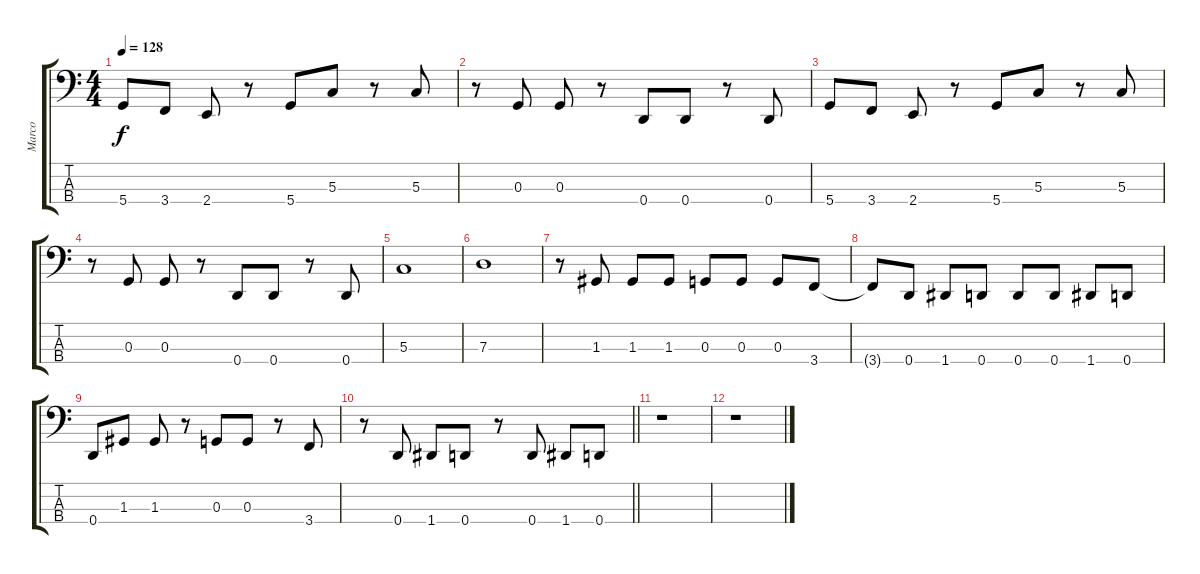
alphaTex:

\track ("Marco" "Marco") {instrument electricbasspick}
\staff {score tabs}
\tuning (F2 C2 G1 D1) {hide}
\ts (4 4)
\tempo 128
\clef f4
\ks c
5.4.8{dy f} 3.4.8 2.4.8 r.8 5.4.8 5.3.8 r.8 5.3.8 |
r.8 0.3.8 0.3.8 r.8 0.4.8 0.4.8 r.8 0.4.8 |
5.4.8 3.4.8 2.4.8 r.8 5.4.8 5.3.8 r.8 5.3.8 |
r.8 0.3.8 0.3.8 r.8 0.4.8 0.4.8 r.8 0.4.8 |
5.3.1 |
7.3.1 |
r.8 1.3.8 1.3.8 1.3.8 0.3.8 0.3.8 0.3.8 3.4.8 |
3.4{t}.8 0.4.8 1.4.8 0.4.8 0.4.8 0.4.8 1.4.8 0.4.8 |
0.4.8 1.3.8 1.3.8 r.8 0.3.8 0.3.8 r.8 3.4.8 |
\barLineRight lightlight
r.8 0.4.8 1.4.8 0.4.8 r.8 0.4.8 1.4.8 0.4.8 |
r.1 |
r.1
